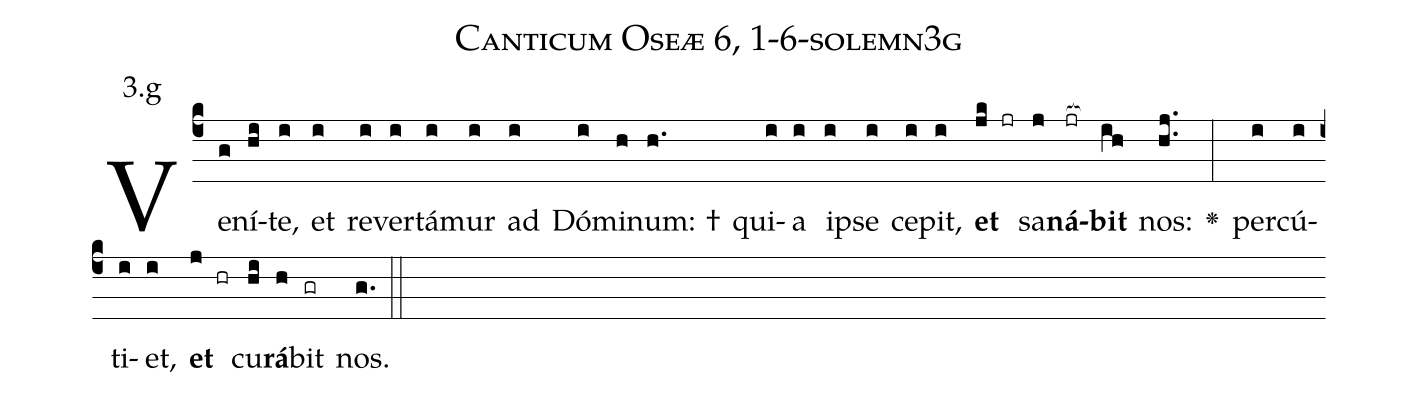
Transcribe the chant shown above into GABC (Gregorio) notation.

name: Canticum Oseæ 6, 1-6-solemn3g;
annotation: 3.g;
%%
(c4)Ve(g)ní(hi)te,(i) et(i) re(i)ver(i)tá(i)mur(i) ad(i) Dó(i)mi(h)num: †(h.) qui(i)a(i) i(i)pse(i) ce(i)pit,(i) <b>et</b>(jk jr) sa(j)<b>ná</b>(jr[ocb:1{])<b>bit</b>(ih[ocb:0}]) nos:(hj..) <v>\greheightstar</v>(:) per(i)cú(i)ti(i)et,(i) <b>et</b>(j hr) cu(hi)<b>rá</b>(h)bit(gr) nos.(g.) (::)


%E(i) u(i) o(j) u(hi) a(h) e.(g.) (::)
